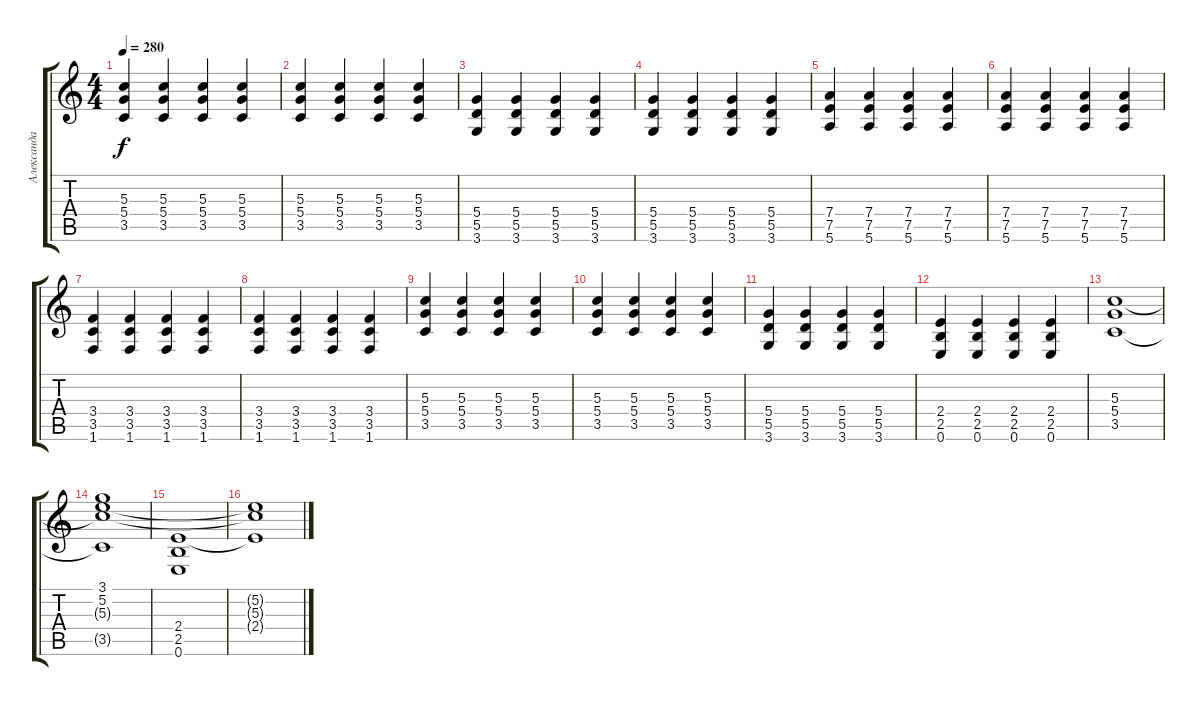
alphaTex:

\track ("Александа \"Ренегат\" Леонтьев" "Александа ") {instrument overdrivenguitar}
\staff {score tabs}
\tuning (E4 B3 G3 D3 A2 E2) {hide}
\ts (4 4)
\tempo 280
\clef g2
\ks c
(5.3 5.4 3.5).4{dy f} (5.3 5.4 3.5).4 (5.3 5.4 3.5).4 (5.3 5.4 3.5).4 |
(5.3 5.4 3.5).4 (5.3 5.4 3.5).4 (5.3 5.4 3.5).4 (5.3 5.4 3.5).4 |
(5.4 5.5 3.6).4 (5.4 5.5 3.6).4 (5.4 5.5 3.6).4 (5.4 5.5 3.6).4 |
(5.4 5.5 3.6).4 (5.4 5.5 3.6).4 (5.4 5.5 3.6).4 (5.4 5.5 3.6).4 |
(7.4 7.5 5.6).4 (7.4 7.5 5.6).4 (7.4 7.5 5.6).4 (7.4 7.5 5.6).4 |
(7.4 7.5 5.6).4 (7.4 7.5 5.6).4 (7.4 7.5 5.6).4 (7.4 7.5 5.6).4 |
(3.4 3.5 1.6).4 (3.4 3.5 1.6).4 (3.4 3.5 1.6).4 (3.4 3.5 1.6).4 |
(3.4 3.5 1.6).4 (3.4 3.5 1.6).4 (3.4 3.5 1.6).4 (3.4 3.5 1.6).4 |
(5.3 5.4 3.5).4 (5.3 5.4 3.5).4 (5.3 5.4 3.5).4 (5.3 5.4 3.5).4 |
(5.3 5.4 3.5).4 (5.3 5.4 3.5).4 (5.3 5.4 3.5).4 (5.3 5.4 3.5).4 |
(5.4 5.5 3.6).4 (5.4 5.5 3.6).4 (5.4 5.5 3.6).4 (5.4 5.5 3.6).4 |
(2.4 2.5 0.6).4 (2.4 2.5 0.6).4 (2.4 2.5 0.6).4 (2.4 2.5 0.6).4 |
(5.3 5.4 3.5).1 |
(3.1 5.2 5.3{t} 3.5{t}).1 |
(2.4 2.5 0.6).1 |
(5.2{t} 5.3{t} 2.4{t}).1
